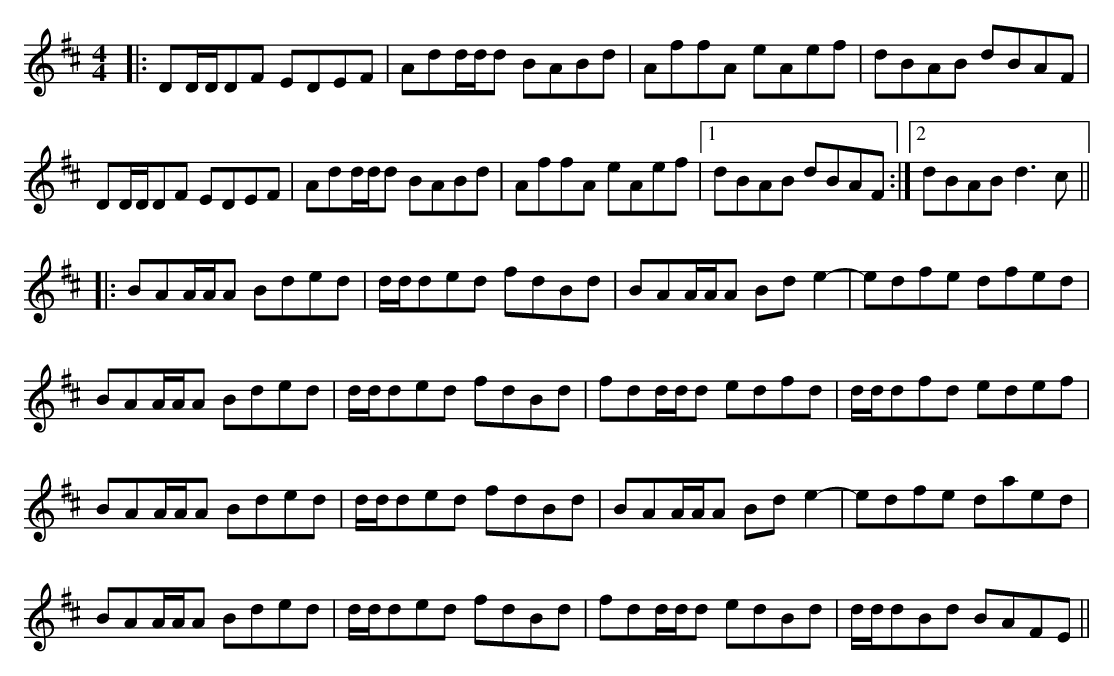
X:1
M:4/4
K:D
|:DD/D/DF EDEF|Add/d/d BABd|AffA eAef|dBAB dBAF|
DD/D/DF EDEF|Add/d/d BABd|AffA eAef|1 dBAB dBAF:|2 dBAB d3c||
|:BAA/A/A Bded|d/d/ded fdBd|BAA/A/A Bde2-|edfe dfed|
BAA/A/A Bded|d/d/ded fdBd|fdd/d/d edfd|d/d/dfd edef|
BAA/A/A Bded|d/d/ded fdBd|BAA/A/A Bde2-|edfe daed|
BAA/A/A Bded|d/d/ded fdBd|fdd/d/d edBd|d/d/dBd BAFE||
